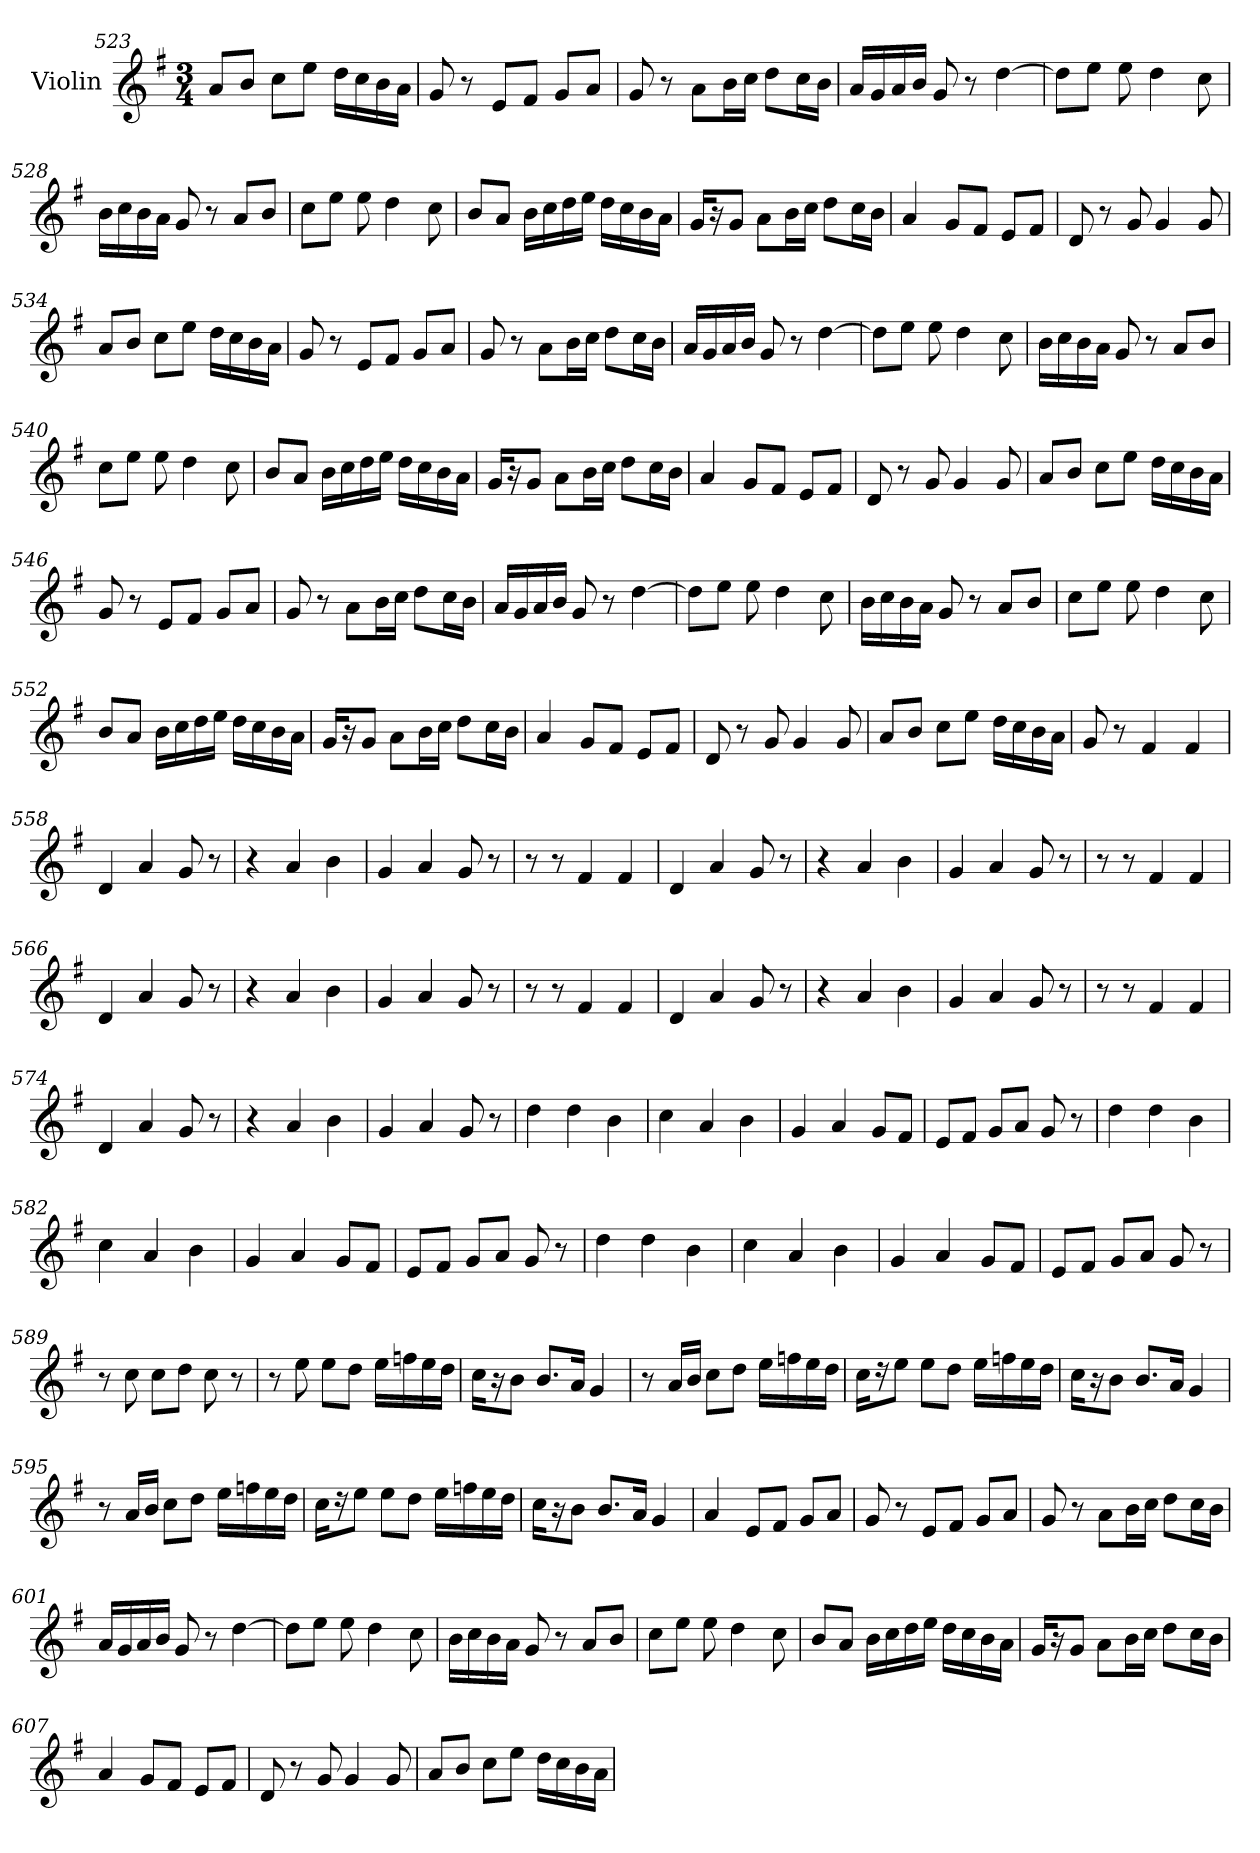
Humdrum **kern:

**kern
*part1
*staff1
*I"Violin
!!LO:LB:g=z
*clefG2
*k[f#]
*G:
*M3/4
=523
8a/L
8b/J
8cc\L
8ee\J
16dd\LL
16cc\
16b\
16a\JJ
=524
8g/
8r
8e/L
8f#/J
8g/L
8a/J
=525
8g/
8r
8a\L
16b\L
16cc\JJ
8dd\L
16cc\L
16b\JJ
=526
16a/LL
16g/
16a/
16b/JJ
8g/
8r
[4dd\
=527
8dd\L]
8ee\J
8ee\
4dd\
8cc\
!!LO:LB:g=z
=528
16b\LL
16cc\
16b\
16a\JJ
8g/
8r
8a/L
8b/J
=529
8cc\L
8ee\J
8ee\
4dd\
8cc\
=530
8b/L
8a/J
16b\LL
16cc\
16dd\
16ee\JJ
16dd\LL
16cc\
16b\
16a\JJ
=531
16g/KL
16r
8g/J
8a\L
16b\L
16cc\JJ
8dd\L
16cc\L
16b\JJ
=532
4a/
8g/L
8f#/J
8e/L
8f#/J
!!LO:LB:g=z
=533
8d/
8r
8g/
4g/
8g/
=534
8a/L
8b/J
8cc\L
8ee\J
16dd\LL
16cc\
16b\
16a\JJ
=535
8g/
8r
8e/L
8f#/J
8g/L
8a/J
=536
8g/
8r
8a\L
16b\L
16cc\JJ
8dd\L
16cc\L
16b\JJ
=537
16a/LL
16g/
16a/
16b/JJ
8g/
8r
[4dd\
!!LO:LB:g=z
=538
8dd\L]
8ee\J
8ee\
4dd\
8cc\
=539
16b\LL
16cc\
16b\
16a\JJ
8g/
8r
8a/L
8b/J
=540
8cc\L
8ee\J
8ee\
4dd\
8cc\
=541
8b/L
8a/J
16b\LL
16cc\
16dd\
16ee\JJ
16dd\LL
16cc\
16b\
16a\JJ
=542
16g/KL
16r
8g/J
8a\L
16b\L
16cc\JJ
8dd\L
16cc\L
16b\JJ
!!LO:LB:g=z
=543
4a/
8g/L
8f#/J
8e/L
8f#/J
=544
8d/
8r
8g/
4g/
8g/
=545
8a/L
8b/J
8cc\L
8ee\J
16dd\LL
16cc\
16b\
16a\JJ
=546
8g/
8r
8e/L
8f#/J
8g/L
8a/J
=547
8g/
8r
8a\L
16b\L
16cc\JJ
8dd\L
16cc\L
16b\JJ
!!LO:LB:g=z
=548
16a/LL
16g/
16a/
16b/JJ
8g/
8r
[4dd\
=549
8dd\L]
8ee\J
8ee\
4dd\
8cc\
=550
16b\LL
16cc\
16b\
16a\JJ
8g/
8r
8a/L
8b/J
=551
8cc\L
8ee\J
8ee\
4dd\
8cc\
=552
8b/L
8a/J
16b\LL
16cc\
16dd\
16ee\JJ
16dd\LL
16cc\
16b\
16a\JJ
!!LO:PB:g=z
=553
16g/KL
16r
8g/J
8a\L
16b\L
16cc\JJ
8dd\L
16cc\L
16b\JJ
=554
4a/
8g/L
8f#/J
8e/L
8f#/J
=555
8d/
8r
8g/
4g/
8g/
=556
8a/L
8b/J
8cc\L
8ee\J
16dd\LL
16cc\
16b\
16a\JJ
=557
8g/
8r
4f#/
4f#/
=558
4d/
4a/
8g/
8r
!!LO:LB:g=z
=559
4r
4a/
4b\
=560
4g/
4a/
8g/
8r
=561
8r
8r
4f#/
4f#/
=562
4d/
4a/
8g/
8r
=563
4r
4a/
4b\
=564
4g/
4a/
8g/
8r
=565
8r
8r
4f#/
4f#/
!!LO:LB:g=z
=566
4d/
4a/
8g/
8r
=567
4r
4a/
4b\
=568
4g/
4a/
8g/
8r
=569
8r
8r
4f#/
4f#/
=570
4d/
4a/
8g/
8r
=571
4r
4a/
4b\
=572
4g/
4a/
8g/
8r
!!LO:LB:g=z
=573
8r
8r
4f#/
4f#/
=574
4d/
4a/
8g/
8r
=575
4r
4a/
4b\
=576
4g/
4a/
8g/
8r
=577
4dd\
4dd\
4b\
=578
4cc\
4a/
4b\
=579
4g/
4a/
8g/L
8f#/J
!!LO:LB:g=z
=580
8e/L
8f#/J
8g/L
8a/J
8g/
8r
=581
4dd\
4dd\
4b\
=582
4cc\
4a/
4b\
=583
4g/
4a/
8g/L
8f#/J
=584
8e/L
8f#/J
8g/L
8a/J
8g/
8r
=585
4dd\
4dd\
4b\
=586
4cc\
4a/
4b\
!!LO:LB:g=z
=587
4g/
4a/
8g/L
8f#/J
=588
8e/L
8f#/J
8g/L
8a/J
8g/
8r
=589
8r
8cc\
8cc\L
8dd\J
8cc\
8r
=590
8r
8ee\
8ee\L
8dd\J
16ee\LL
16ffn\
16ee\
16dd\JJ
=591
16cc\KL
16r
8b\J
8.b/L
16a/Jk
4g/
!!LO:LB:g=z
=592
8r
16a/LL
16b/JJ
8cc\L
8dd\J
16ee\LL
16ffn\
16ee\
16dd\JJ
=593
16cc\KL
16r
8ee\J
8ee\L
8dd\J
16ee\LL
16ffn\
16ee\
16dd\JJ
=594
16cc\KL
16r
8b\J
8.b/L
16a/Jk
4g/
=595
8r
16a/LL
16b/JJ
8cc\L
8dd\J
16ee\LL
16ffn\
16ee\
16dd\JJ
!!LO:LB:g=z
=596
16cc\KL
16r
8ee\J
8ee\L
8dd\J
16ee\LL
16ffn\
16ee\
16dd\JJ
=597
16cc\KL
16r
8b\J
8.b/L
16a/Jk
4g/
=598
4a/
8e/L
8f#/J
8g/L
8a/J
=599
8g/
8r
8e/L
8f#/J
8g/L
8a/J
=600
8g/
8r
8a\L
16b\L
16cc\JJ
8dd\L
16cc\L
16b\JJ
!!LO:PB:g=z
=601
16a/LL
16g/
16a/
16b/JJ
8g/
8r
[4dd\
=602
8dd\L]
8ee\J
8ee\
4dd\
8cc\
=603
16b\LL
16cc\
16b\
16a\JJ
8g/
8r
8a/L
8b/J
=604
8cc\L
8ee\J
8ee\
4dd\
8cc\
=605
8b/L
8a/J
16b\LL
16cc\
16dd\
16ee\JJ
16dd\LL
16cc\
16b\
16a\JJ
!!LO:LB:g=z
=606
16g/KL
16r
8g/J
8a\L
16b\L
16cc\JJ
8dd\L
16cc\L
16b\JJ
=607
4a/
8g/L
8f#/J
8e/L
8f#/J
=608
8d/
8r
8g/
4g/
8g/
=609
8a/L
8b/J
8cc\L
8ee\J
16dd\LL
16cc\
16b\
16a\JJ
=
*-
